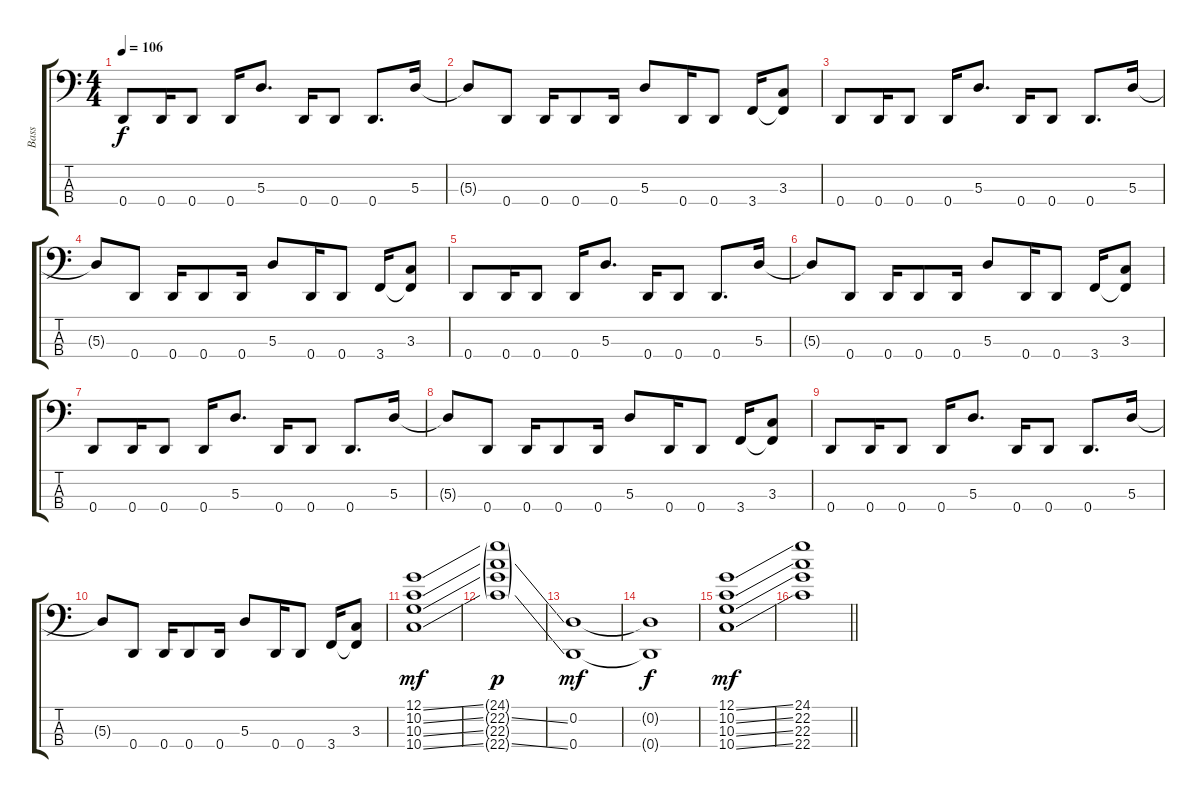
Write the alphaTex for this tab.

\track ("Bass" "Bass") {instrument electricbasspick}
\staff {score tabs}
\tuning (G2 D2 A1 D1) {hide}
\ts (4 4)
\tempo 106
\clef f4
\ks c
0.4.8{dy f} 0.4.16 0.4.8 0.4.16 5.3.8{d} 0.4.16 0.4.8 0.4.8{d} 5.3.16 |
5.3{t}.8 0.4.8 0.4.16 0.4.8 0.4.16 5.3.8 0.4.16 0.4.8 3.4.16 (3.3 3.4{t}).8 |
0.4.8 0.4.16 0.4.8 0.4.16 5.3.8{d} 0.4.16 0.4.8 0.4.8{d} 5.3.16 |
5.3{t}.8 0.4.8 0.4.16 0.4.8 0.4.16 5.3.8 0.4.16 0.4.8 3.4.16 (3.3 3.4{t}).8 |
0.4.8 0.4.16 0.4.8 0.4.16 5.3.8{d} 0.4.16 0.4.8 0.4.8{d} 5.3.16 |
5.3{t}.8 0.4.8 0.4.16 0.4.8 0.4.16 5.3.8 0.4.16 0.4.8 3.4.16 (3.3 3.4{t}).8 |
0.4.8 0.4.16 0.4.8 0.4.16 5.3.8{d} 0.4.16 0.4.8 0.4.8{d} 5.3.16 |
5.3{t}.8 0.4.8 0.4.16 0.4.8 0.4.16 5.3.8 0.4.16 0.4.8 3.4.16 (3.3 3.4{t}).8 |
0.4.8 0.4.16 0.4.8 0.4.16 5.3.8{d} 0.4.16 0.4.8 0.4.8{d} 5.3.16 |
5.3{t}.8 0.4.8 0.4.16 0.4.8 0.4.16 5.3.8 0.4.16 0.4.8 3.4.16 (3.3 3.4{t}).8 |
(12.1{ss} 10.2{ss} 10.3{ss} 10.4{ss}).1{dy mf} |
(24.1{g} 22.2{ss g} 22.3{g} 22.4{ss g}).1{dy p} |
(0.2 0.4).1{dy mf} |
(0.2{t} 0.4{t}).1{dy f} |
(12.1{ss} 10.2{ss} 10.3{ss} 10.4{ss}).1{dy mf} |
\barLineRight lightlight
(24.1 22.2 22.3 22.4{ss}).1
